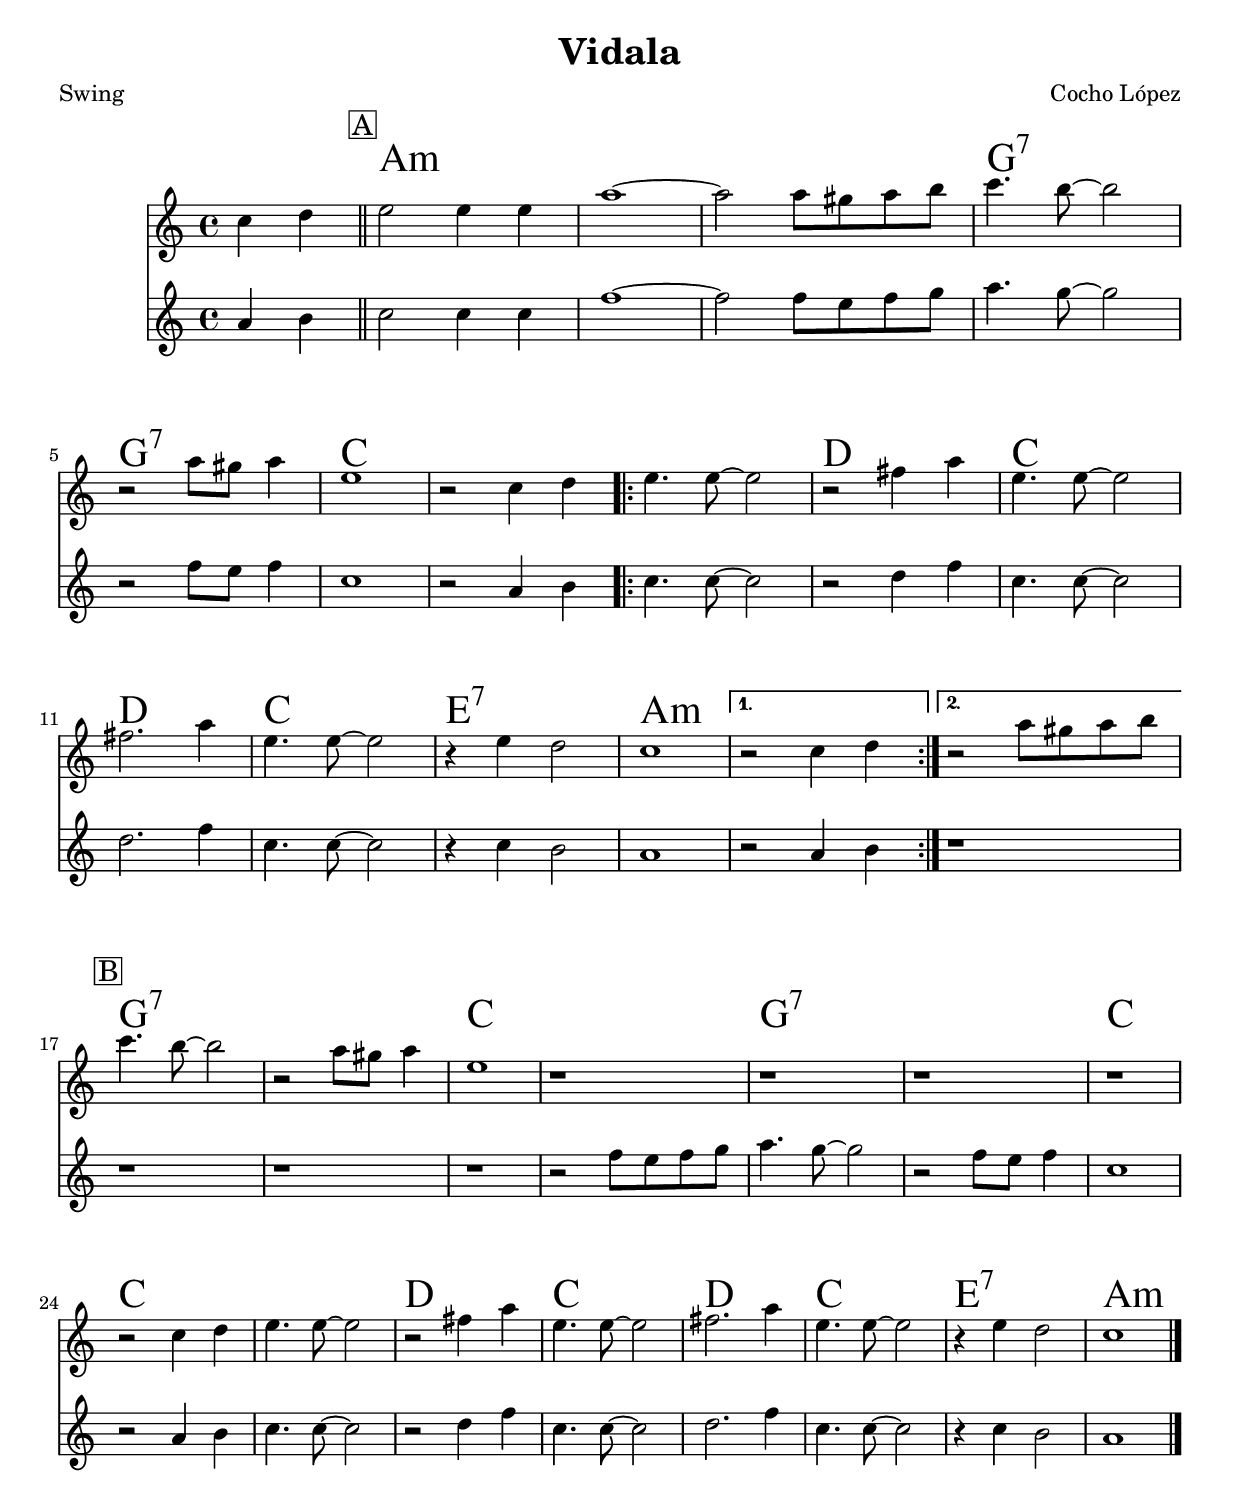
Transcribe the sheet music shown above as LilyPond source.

\include "headers.ly"

\header {
  title = "Vidala"
  composer = "Cocho López"
  poet = "Swing"
}

cifrado =  \chords {
  r2 a1:m a:m a:m g:7 g:7 c c
  \repeat volta 2 { c d c d c e:7 a:m }
  \alternative { { a:m } { a:m } }

  g:7 g:7 c c
  g:7 g:7 c c
  c d c d c e:7 a:m
}

respFlauta = \relative c'' {
  e4. e8~ e2
  r2 fis4 a
  e4. e8~ e2
  fis2. a4
  e4. e8~ e2
  r4 e d2
  c1
}

respClarinete = \relative c'' {
  c4. c8~ c2
  r2 d4 f
  c4. c8~ c2
  d2. f4
  c4. c8~ c2
  r4 c b2
  a1
}
  

flauta = {
  \relative c'' {
    \partial 2  c4 d |
    \bar "||"
    \mark \parteA
    e2 e4 e
    a1~
    a2 a8 gis a b
    c4. b8~ b2
    r2 a8 gis a4
    e1
    r2 c4 d

    \repeat volta 2 {
      \respFlauta
    }
    \alternative {
      { r2 c4 d }
      { r2 a'8 gis a b }
    }

    \break
    \mark \parteB
    c4. b8~ b2
    r2 a8 gis a4
    e1
    r1 r r r
    r2 c4 d
    \respFlauta
    \fin
  }
}

clarinete = \relative c'' {
  \partial 2 a b |
  c2 c4 c 
  f1~
  f2 f8 e f g
  a4. g8~ g2
  r2
  f8 e f4
  c1
  r2 a4 b
  \repeat volta 2 \respClarinete
  \alternative {
    { r2 a4 b }
    { r1 }
  }
  
  r r r
  r2 f'8 e f g
  a4. g8~ g2
  r2 f8 e f4
  c1
  r2 a4 b
  \respClarinete
  \bar "|."
}

<<
  \cifrado
  \new Staff \flauta
  \new Staff \clarinete
>>